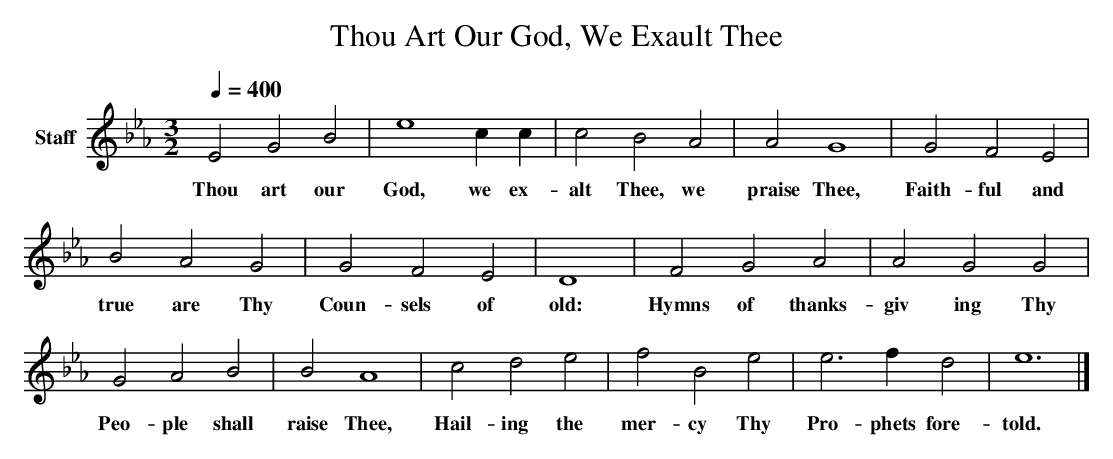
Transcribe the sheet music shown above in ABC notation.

X:1
T: Thou Art Our God, We Exault Thee
L: 1/4
M: 3/2
Q: 1/4=400
V: P1 name="Staff"
K: Eb
[V: P1]  E2 G2 B2 | e4 c c | c2 B2 A2 | A2 G4 | G2 F2 E2 | B2 A2 G2 | G2 F2 E2 | D4 | F2 G2 A2 | A2 G2 G2 | G2 A2 B2 | B2 A4 | c2 d2 e2 | f2 B2 e2 | e3 f d2 | e6|]
w: Thou art our God, we ex- alt Thee, we praise Thee, Faith- ful and true are Thy Coun- sels of old: Hymns of thanks- giv ing Thy Peo- ple shall raise Thee, Hail- ing the mer- cy Thy Pro- phets fore- told.
